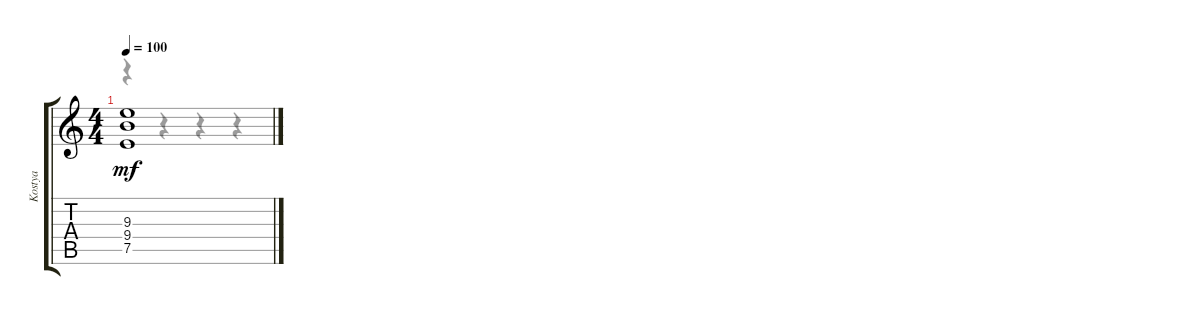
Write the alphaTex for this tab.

\track ("Kostya" "Kostya") {instrument distortionguitar}
\staff {score tabs}
\tuning (E4 B3 G3 D3 A2 E2) {hide}
\voice
\ts (4 4)
\tempo 100
\clef g2
\ks c
(9.3 9.4 7.5).1{dy mf}
\voice
\clef g2
\ottava regular
\simile none
\ks c
r.4{dy f} r.4 r.4 r.4
